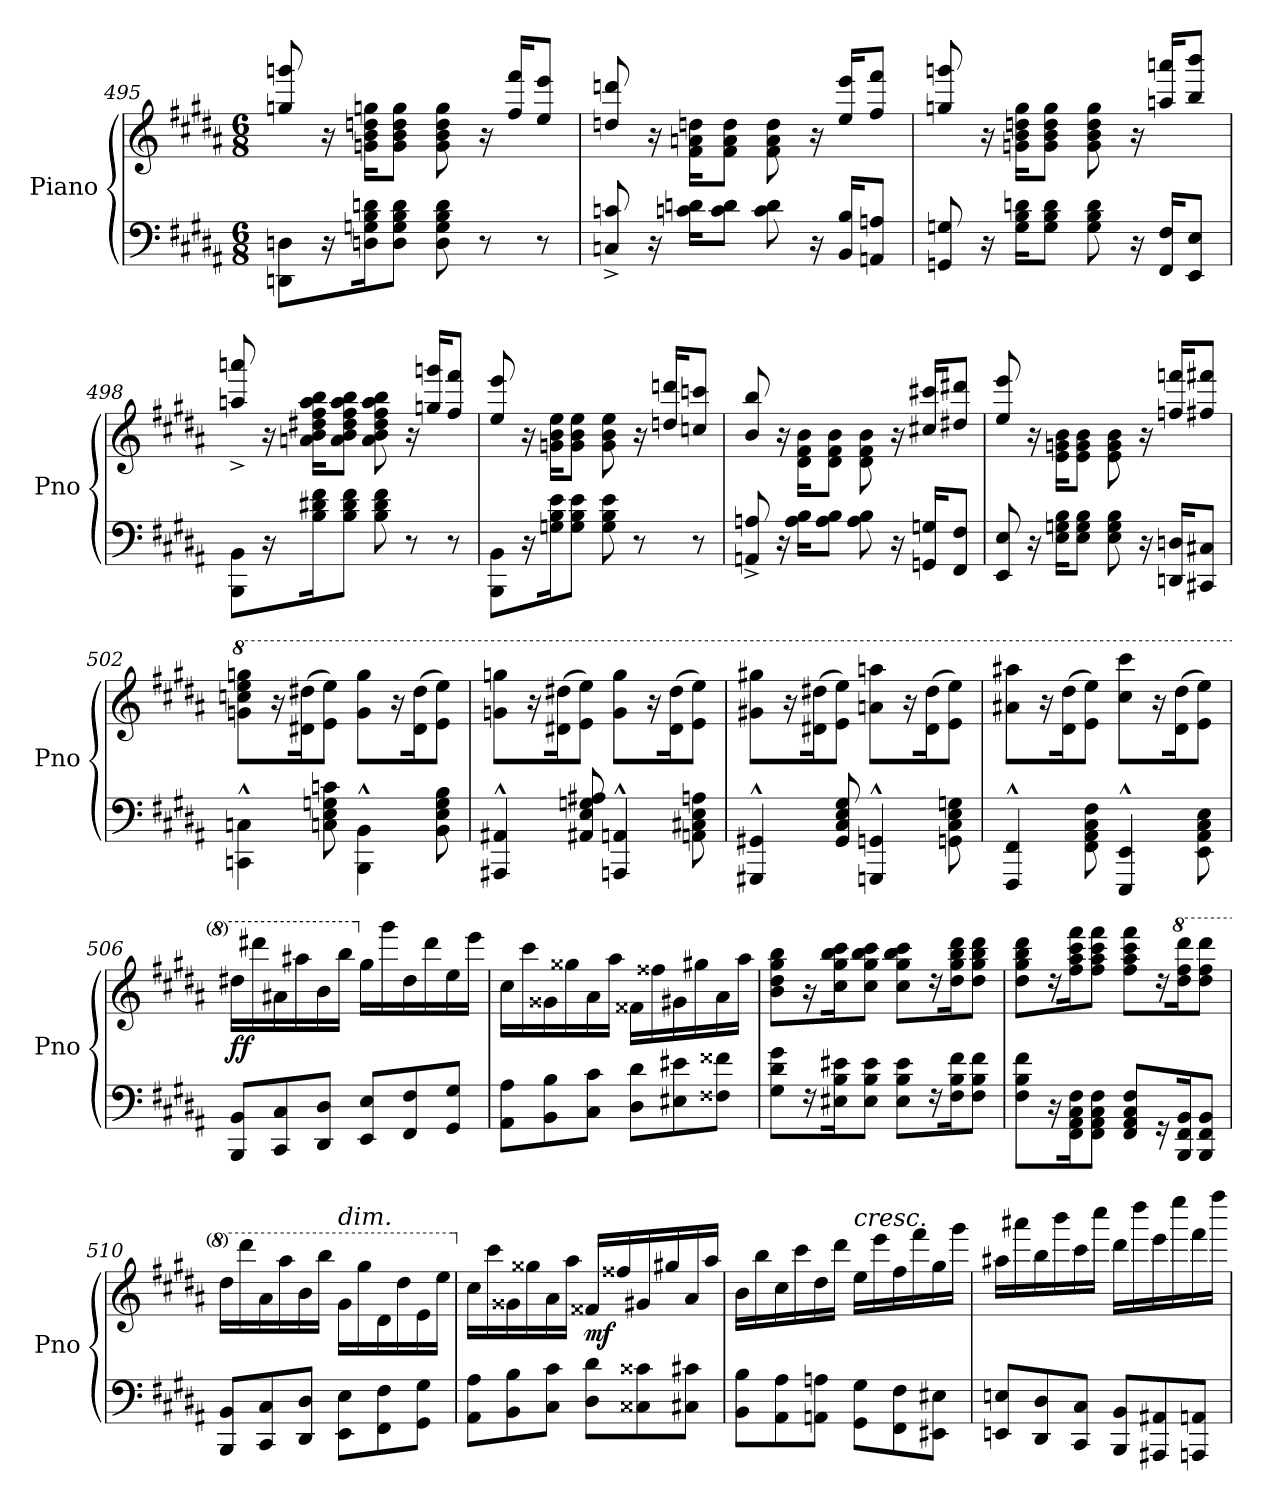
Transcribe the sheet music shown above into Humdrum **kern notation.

**kern	**kern	**dynam
*part1	*part1	*part1
*staff2	*staff1	*staff1/2
*I"Piano	*	*
*I'Pno	*	*
!!LO:LB:g=z
*clefF4	*clefG2	*
*k[f#c#g#d#a#]	*k[f#c#g#d#a#]	*
*M6/8	*M6/8	*
=495	=495	=495
8DDn\ 8Dn\L	8ggn/ 8gggn/	.
16r	16r	.
16Dn\ 16Gn\ 16B\ 16dn\K	16gn\ 16b\ 16ddn\ 16ggn\KL	.
8D\ 8G\ 8B\ 8d\J	8g\ 8b\ 8dd\ 8gg\J	.
8D\ 8G\ 8B\ 8d\	8g\ 8b\ 8dd\ 8gg\	.
8r	16r	.
.	16ff#/ 16fff#/KL	.
8r	8ee/ 8eee/J	.
=496	=496	=496
8Cn/^ 8cn/^	8ddn/ 8dddn/	.
16r	16r	.
16cn\ 16dn\KL	16f#\ 16an\ 16ddn\KL	.
8c\ 8d\J	8f#\ 8a\ 8dd\J	.
8c\ 8d\	8f#\ 8a\ 8dd\	.
16r	16r	.
16BB/ 16B/KL	16ee/ 16eee/KL	.
8AAn/ 8An/J	8ff#/ 8fff#/J	.
=497	=497	=497
8GGn/ 8Gn/	8ggn/ 8gggn/	.
16r	16r	.
16G\ 16B\ 16dn\KL	16gn\ 16b\ 16ddn\ 16gg\KL	.
8G\ 8B\ 8d\J	8g\ 8b\ 8dd\ 8gg\J	.
8G\ 8B\ 8d\	8g\ 8b\ 8dd\ 8gg\	.
16r	16r	.
16FF#/ 16F#/KL	16aan/ 16aaan/KL	.
8EE/ 8E/J	8bb/ 8bbb/J	.
=498	=498	=498
8BBB\ 8BB\L	8aan/^ 8aaan/^	.
16r	16r	.
16B\ 16d#X\ 16f#\K	16an\ 16b\ 16dd#X\ 16ff#\ 16aa\ 16bb\KL	.
8B\ 8d#\ 8f#\J	8a\ 8b\ 8dd#\ 8ff#\ 8aa\ 8bb\J	.
8B\ 8d#\ 8f#\	8a\ 8b\ 8dd#\ 8ff#\ 8aa\ 8bb\	.
8r	16r	.
.	16ggn/ 16gggn/KL	.
8r	8ff#/ 8fff#/J	.
!!LO:LB:g=z
=499	=499	=499
8BBB\ 8BB\L	8ee/ 8eee/	.
16r	16r	.
16Gn\ 16B\ 16e\K	16gn\ 16b\ 16ee\KL	.
8G\ 8B\ 8e\J	8g\ 8b\ 8ee\J	.
8G\ 8B\ 8e\	8g\ 8b\ 8ee\	.
8r	16r	.
.	16ddn/ 16dddn/KL	.
8r	8ccn/ 8cccn/J	.
=500	=500	=500
8AAn/^ 8An/^	8b/ 8bb/	.
16r	16r	.
16A\ 16B\KL	16d#\ 16f#\ 16b\KL	.
8A\ 8B\J	8d#\ 8f#\ 8b\J	.
8A\ 8B\	8d#\ 8f#\ 8b\	.
16r	16r	.
16GGn/ 16Gn/KL	16cc#X/ 16ccc#X/KL	.
8FF#/ 8F#/J	8dd#X/ 8ddd#X/J	.
=501	=501	=501
8EE/ 8E/	8ee/ 8eee/	.
16r	16r	.
16E\ 16Gn\ 16B\KL	16e\ 16gn\ 16b\KL	.
8E\ 8G\ 8B\J	8e\ 8g\ 8b\J	.
8E\ 8G\ 8B\	8e\ 8g\ 8b\	.
16r	16r	.
16DDn/ 16Dn/KL	16ffn/ 16fffn/KL	.
8CC#X/ 8C#X/J	8ff#X/ 8fff#X/J	.
=502	=502	=502
*	*8va	*
4CCn\^^ 4Cn\^^	8ggn\ 8cccn\ 8eee\ 8gggn\L	.
.	16r	.
.	(16dd#X\ 16ddd#X\K	.
8Cn\ 8E\ 8Gn\ 8cn\	8ee\ 8eee\J)	.
4BBB\^^ 4BB\^^	8gg\ 8ggg\L	.
.	16r	.
.	(16dd#\ 16ddd#\K	.
8BB\ 8E\ 8G\ 8B\	8ee\ 8eee\J)	.
!!LO:LB:g=z
=503	=503	=503
4AAA#X/^^ 4AA#X/^^	8ggn\ 8gggn\L	.
.	16r	.
.	(16dd#X\ 16ddd#X\K	.
8AA#X/ 8E/ 8Gn/ 8A#X/	8ee\ 8eee\J)	.
4AAAn/^^ 4AAn/^^	8gg\ 8ggg\L	.
.	16r	.
.	(16dd#\ 16ddd#\K	.
8AAn\ 8C#X\ 8E\ 8An\	8ee\ 8eee\J)	.
=504	=504	=504
4GGG#X/^^ 4GG#X/^^	8gg#X\ 8ggg#X\L	.
.	16r	.
.	(16dd#X\ 16ddd#X\K	.
8GG#/ 8C#/ 8E/ 8G#/	8ee\ 8eee\J)	.
4GGGn/^^ 4GGn/^^	8aan\ 8aaan\L	.
.	16r	.
.	(16dd#\ 16ddd#\K	.
8GGn\ 8C#\ 8E\ 8Gn\	8ee\ 8eee\J)	.
=505	=505	=505
4FFF#/^^ 4FF#/^^	8aa#X\ 8aaa#X\L	.
.	16r	.
.	(16dd#\ 16ddd#\K	.
8FF#\ 8AA#\ 8C#\ 8F#\	8ee\ 8eee\J)	.
4EEE/^^ 4EE/^^	8ccc#\ 8cccc#\L	.
.	16r	.
.	(16dd#\ 16ddd#\K	.
8EE\ 8AA#\ 8C#\ 8E\	8ee\ 8eee\J)	.
=506	=506	=506
!	!	!LO:DY:b
8BBB/ 8BB/L	16ddd#X\LL	ff
.	16dddd#X\	.
8CC#/ 8C#/	16aa#X\	.
.	16aaa#X\	.
8DD#/ 8D#/J	16bb\	.
.	16bbb\JJ	.
*	*X8va	*
8EE/ 8E/L	16gg#\LL	.
.	16ggg#\	.
8FF#/ 8F#/	16dd#\	.
.	16ddd#\	.
8GG#/ 8G#/J	16ee\	.
.	16eee\JJ	.
!!LO:LB:g=z
=507	=507	=507
8AA#\ 8A#\L	16cc#\LL	.
.	16ccc#\	.
8BB\ 8B\	16g##X\	.
.	16gg##X\	.
8C#\ 8c#\J	16a#\	.
.	16aa#\JJ	.
8D#\ 8d#\L	16f##X\LL	.
.	16ff##X\	.
8E#X\ 8e#X\	16g#X\	.
.	16gg#X\	.
8F##X\ 8f##X\J	16a#\	.
.	16aa#\JJ	.
=508	=508	=508
8G#\ 8d#\ 8g#\L	8b\ 8dd#\ 8gg#\ 8bb\L	.
16rF	16r	.
16E#X\ 16B\ 16e#X\K	16cc#\ 16gg#\ 16bb\ 16ccc#\K	.
8E#\ 8B\ 8e#\J	8cc#\ 8gg#\ 8bb\ 8ccc#\J	.
8E#\ 8B\ 8e#\L	8cc#\ 8gg#\ 8bb\ 8ccc#\L	.
16rF	16rdd	.
16F#\ 16B\ 16f#\K	16dd#\ 16gg#\ 16bb\ 16ddd#\K	.
8F#\ 8B\ 8f#\J	8dd#\ 8gg#\ 8bb\ 8ddd#\J	.
=509	=509	=509
8F#\ 8B\ 8f#\L	8dd#\ 8gg#\ 8bb\ 8ddd#\L	.
16r	16rdd	.
16FF#\ 16AA#\ 16C#\ 16F#\K	16ff#\ 16aa#\ 16ccc#\ 16fff#\K	.
8FF#\ 8AA#\ 8C#\ 8F#\J	8ff#\ 8aa#\ 8ccc#\ 8fff#\J	.
8FF#/ 8AA#/ 8C#/ 8F#/L	8ff#\ 8aa#\ 8ccc#\ 8fff#\L	.
16r	16rdd	.
*	*8va	*
16BBB/ 16FF#/ 16BB/K	16ddd#\ 16fff#\ 16dddd#\K	.
8BBB/ 8FF#/ 8BB/J	8ddd#\ 8fff#\ 8dddd#\J	.
=510	=510	=510
8BBB/ 8BB/L	16ddd#\LL	.
.	16dddd#\	.
8CC#/ 8C#/	16aa#\	.
.	16aaa#\	.
8DD#/ 8D#/J	16bb\	.
.	16bbb\JJ	.
!	!LO:TX:a:i:t=dim.	!
8EE\ 8E\L	16gg#\LL	.
.	16ggg#\	.
8FF#\ 8F#\	16dd#\	.
.	16ddd#\	.
8GG#\ 8G#\J	16ee\	.
.	16eee\JJ	.
!!LO:PB:g=z
=511	=511	=511
*	*X8va	*
8AA#\ 8A#\L	16cc#\LL	.
.	16ccc#\	.
8BB\ 8B\	16g##X\	.
.	16gg##X\	.
8C#\ 8c#\J	16a#\	.
.	16aa#\JJ	.
!	!	!LO:DY:b
8D#\ 8d#\L	16f##X/LL	mf
.	16ff##X/	.
8C##X\ 8c##X\	16g#X/	.
.	16gg#X/	.
8C#X\ 8c#X\J	16a#/	.
.	16aa#/JJ	.
=512	=512	=512
8BB\ 8B\L	16b\LL	.
.	16bb\	.
8AA#\ 8A#\	16cc#\	.
.	16ccc#\	.
8AAn\ 8An\J	16dd#\	.
.	16ddd#\JJ	.
!	!LO:TX:a:i:t=cresc.	!
8GG#\ 8G#\L	16ee\LL	.
.	16eee\	.
8FF#\ 8F#\	16ff#\	.
.	16fff#\	.
8EE#X\ 8E#X\J	16gg#\	.
.	16ggg#\JJ	.
=513	=513	=513
8EEn/ 8En/L	16aa#X\LL	.
.	16aaa#X\	.
8DD#/ 8D#/	16bb\	.
.	16bbb\	.
8CC#/ 8C#/J	16ccc#\	.
.	16cccc#\JJ	.
8BBB/ 8BB/L	16ddd#\LL	.
.	16dddd#\	.
8AAA#X/ 8AA#X/	16eee\	.
.	16eeee\	.
8AAAn/ 8AAn/J	16fff#\	.
.	16ffff#\JJ	.
=	=	=
*-	*-	*-
